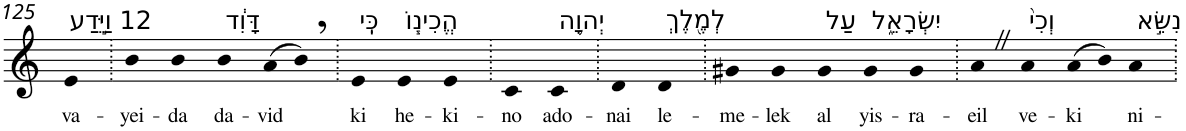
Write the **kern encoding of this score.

**kern	**text
*part1	*part1
*staff1	*staff1
*I"Piano	*
*I'Pno	*
!!LO:PB:g=z
*clefG2	*
*k[]	*
=125	=125
!LO:TX:a:t=12 וַיֵּ֣דַע	!
!	!LO:LY:b
4e	va-
=126.	=126.
!	!LO:LY:b
4b	-yei-
!	!LO:LY:b
4b	-da
!LO:TX:a:t=דָּוִ֔ד	!
!	!LO:LY:b
4b	da-
!	!LO:LY:b
(>8a	-vid
8b,)	.
=127.	=127.
!LO:TX:a:t=כִּֽי	!
!	!LO:LY:b
4e	ki
!LO:TX:a:t=הֱכִינ֧וֹ	!
!	!LO:LY:b
4e	he-
!	!LO:LY:b
4e	-ki-
=128.	=128.
!	!LO:LY:b
4c	-no
!LO:TX:a:t=יְהוָ֛ה	!
!	!LO:LY:b
4c	ado-
=129.	=129.
!	!LO:LY:b
4d	-nai
!LO:TX:a:t=לְמֶ֖לֶךְ	!
!	!LO:LY:b
4d	le-
=130.	=130.
!	!LO:LY:b
4g#X	-me-
!	!LO:LY:b
4g#	-lek
!LO:TX:a:t=עַל	!
!	!LO:LY:b
4g#	al
!LO:TX:a:t=יִשְׂרָאֵ֑ל	!
!	!LO:LY:b
4g#	yis-
!	!LO:LY:b
4g#	-ra-
=131.	=131.
!	!LO:LY:b
4aZ	-eil
!LO:TX:a:t=וְכִי֙	!
!	!LO:LY:b
4a	ve-
!	!LO:LY:b
(>8a	-ki
8b)	.
!LO:TX:a:t=נִשֵּׂ֣א	!
!	!LO:LY:b
4a	ni-
=.	=.
*-	*-
